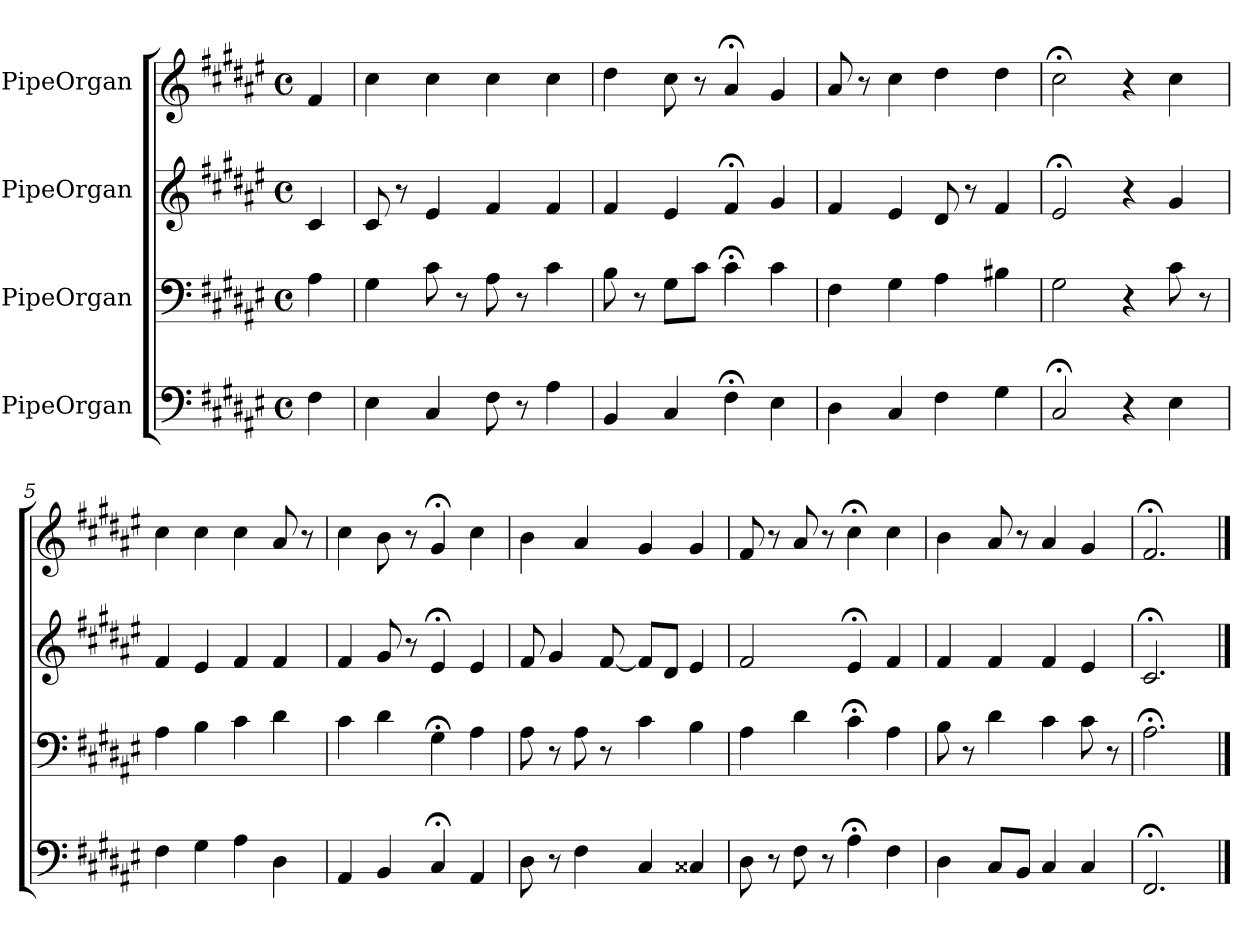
**kern	**kern	**kern	**kern
*part4	*part3	*part2	*part1
*staff4	*staff3	*staff2	*staff1
*I"PipeOrgan	*I"PipeOrgan	*I"PipeOrgan	*I"PipeOrgan
*clefF4	*clefF4	*clefG2	*clefG2
*k[f#c#g#d#a#e#]	*k[f#c#g#d#a#e#]	*k[f#c#g#d#a#e#]	*k[f#c#g#d#a#e#]
*F#:	*F#:	*F#:	*F#:
*M4/4	*M4/4	*M4/4	*M4/4
*met(c)	*met(c)	*met(c)	*met(c)
*MM60	*MM60	*MM60	*MM60
=	=	=	=
4F#	4A#	4c#	4f#
=1	=1	=1	=1
4E#	4G#	8c#	4cc#
.	.	8r	.
4C#	8c#	4e#	4cc#
.	8r	.	.
8F#	8A#	4f#	4cc#
8r	8r	.	.
4A#	4c#	4f#	4cc#
=2	=2	=2	=2
4BB	8B	4f#	4dd#
.	8r	.	.
4C#	8G#\L	4e#	8cc#
.	8c#\J	.	8r
4F#;<	4c#;<	4f#;<	4a#;<
4E#	4c#	4g#	4g#
=3	=3	=3	=3
4D#	4F#	4f#	8a#
.	.	.	8r
4C#	4G#	4e#	4cc#
4F#	4A#	8d#	4dd#
.	.	8r	.
4G#	4B#X	4f#	4dd#
=4	=4	=4	=4
2C#;<	2G#	2e#;<	2cc#;<
4r	4r	4r	4r
4E#	8c#	4g#	4cc#
.	8r	.	.
=5	=5	=5	=5
4F#	4A#	4f#	4cc#
4G#	4B	4e#	4cc#
4A#	4c#	4f#	4cc#
4D#	4d#	4f#	8a#
.	.	.	8r
=6	=6	=6	=6
4AA#	4c#	4f#	4cc#
4BB	4d#	8g#	8b
.	.	8r	8r
4C#;<	4G#;<	4e#;<	4g#;<
4AA#	4A#	4e#	4cc#
=7	=7	=7	=7
8D#	8A#	8f#	4b
8r	8r	4g#	.
4F#	8A#	.	4a#
.	8r	[8f#	.
4C#	4c#	8f#/L]	4g#
.	.	8d#/J	.
4C##X	4B	4e#	4g#
=8	=8	=8	=8
8D#	4A#	2f#	8f#
8r	.	.	8r
8F#	4d#	.	8a#
8r	.	.	8r
4A#;<	4c#;<	4e#;<	4cc#;<
4F#	4A#	4f#	4cc#
=9	=9	=9	=9
4D#	8B	4f#	4b
.	8r	.	.
8C#/L	4d#	4f#	8a#
8BB/J	.	.	8r
4C#	4c#	4f#	4a#
4C#	8c#	4e#	4g#
.	8r	.	.
=10	=10	=10	=10
2.FF#;<	2.A#;<	2.c#;<	2.f#;<
==	==	==	==
*-	*-	*-	*-
